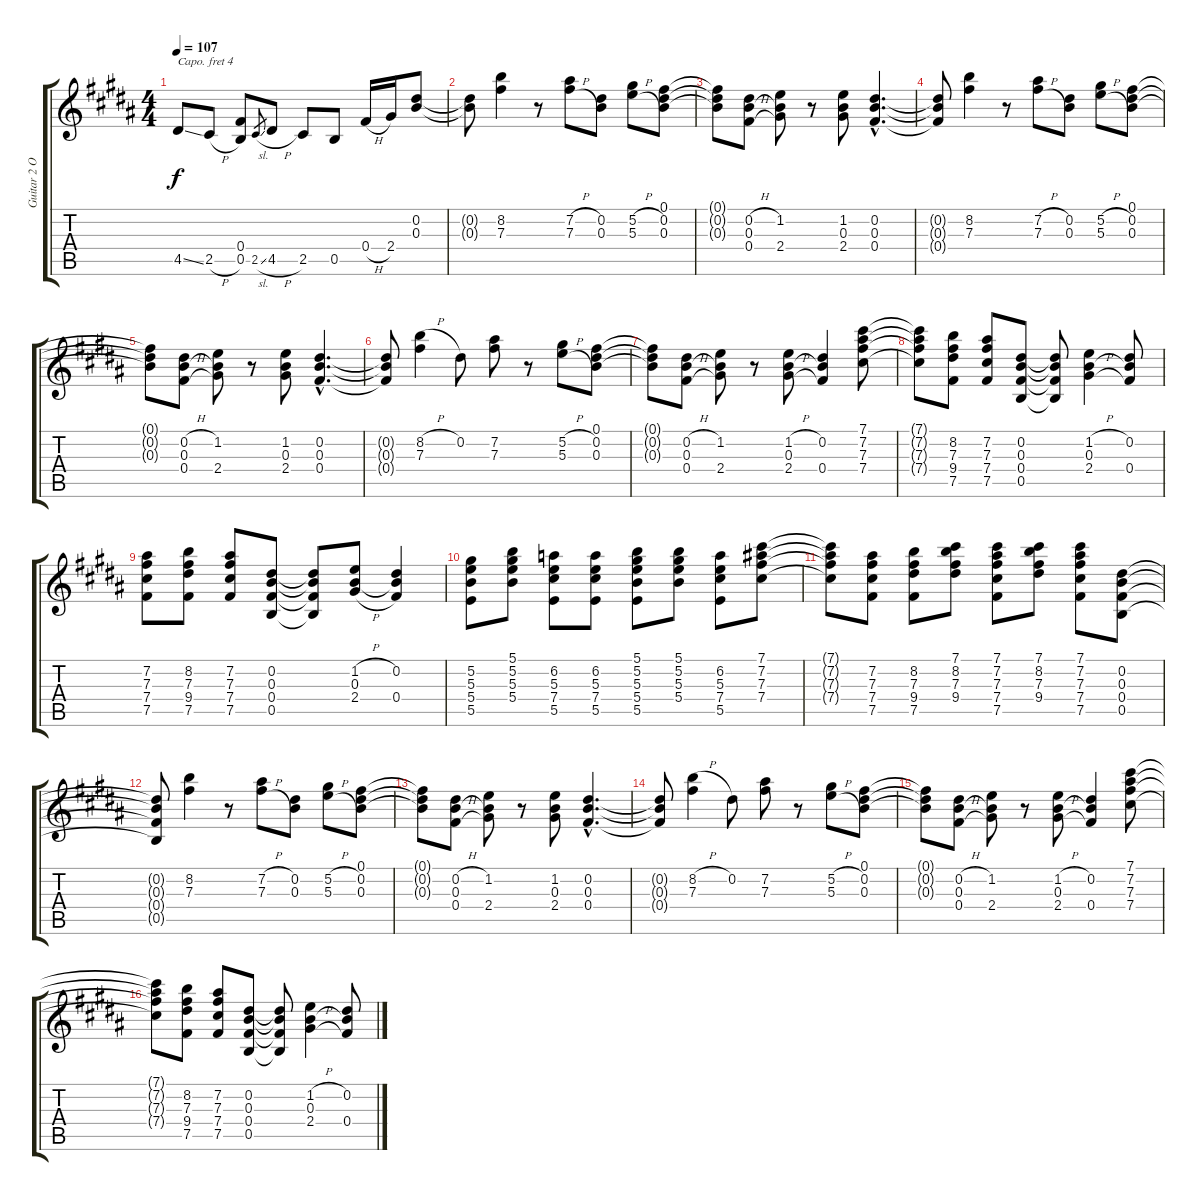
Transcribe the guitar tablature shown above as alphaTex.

\track ("Guitar 2 Open G/Capo4" "Guitar 2 O") {instrument overdrivenguitar}
\staff {score tabs}
\capo 4
\tuning (D4 B3 G3 D3 G2 D2) {hide}
\ts (4 4)
\tempo 107
\clef g2
\ks b
4.5{ss}.8{dy f} 2.5{h}.8 (0.4 0.5).8 2.5{sl}.8{gr} 4.5{h}.8 2.5.8 0.5.8 0.4{h}.16 2.4.16 (0.2 0.3).8 |
(0.2{t} 0.3{t}).8 (8.2 7.3).4 r.8 (7.2{h} 7.3{h}).8 (0.2 0.3).8 (5.2{h} 5.3{h}).8 (0.1 0.2 0.3).8 |
(0.1{t} 0.2{t} 0.3{t}).8 (0.2{h} 0.3 0.4{h}).8 (1.2 0.3{t} 2.4).8 r.8 (1.2 0.3 2.4).8 (0.2{hac} 0.3{hac} 0.4{hac}).4{d} |
(0.2{t} 0.3{t} 0.4{t}).8 (8.2 7.3).4 r.8 (7.2{h} 7.3{h}).8 (0.2 0.3).8 (5.2{h} 5.3{h}).8 (0.1 0.2 0.3).8 |
(0.1{t} 0.2{t} 0.3{t}).8 (0.2{h} 0.3 0.4{h}).8 (1.2 0.3{t} 2.4).8 r.8 (1.2 0.3 2.4).8 (0.2{hac} 0.3{hac} 0.4{hac}).4{d} |
(0.2{t} 0.3{t} 0.4{t}).8 (8.2{h} 7.3).4 0.2.8 (7.2 7.3).8 r.8 (5.2{h} 5.3{h}).8 (0.1 0.2 0.3).8 |
(0.1{t} 0.2{t} 0.3{t}).8 (0.2{h} 0.3 0.4{h}).8 (1.2 0.3{t} 2.4).8 r.8 (1.2{h} 0.3 2.4{h}).8 (0.2 0.3{t} 0.4).4 (7.1 7.2 7.3 7.4).8 |
(7.1{t} 7.2{t} 7.3{t} 7.4{t}).8 (8.2 7.3 9.4 7.5).8 (7.2 7.3 7.4 7.5).8 (0.2 0.3 0.4 0.5).8 (0.2{t} 0.3{t} 0.4{t} 0.5{t}).8 (1.2{h} 0.3 2.4{h}).4 (0.2 0.3{t} 0.4).8 |
(7.2 7.3 7.4 7.5).8 (8.2 7.3 9.4 7.5).8 (7.2 7.3 7.4 7.5).8 (0.2 0.3 0.4 0.5).8 (0.2{t} 0.3{t} 0.4{t} 0.5{t}).8 (1.2{h} 0.3 2.4{h}).8 (0.2 0.3{t} 0.4).4 |
(5.2 5.3 5.4 5.5).8 (5.1 5.2 5.3 5.4).8 (6.2 5.3 7.4 5.5).8 (6.2 5.3 7.4 5.5).8 (5.1 5.2 5.3 5.4 5.5).8 (5.1 5.2 5.3 5.4).8 (6.2 5.3 7.4 5.5).8 (7.1 7.2 7.3 7.4).8 |
(7.1{t} 7.2{t} 7.3{t} 7.4{t}).8 (7.2 7.3 7.4 7.5).8 (8.2 7.3 9.4 7.5).8 (7.1 8.2 7.3 9.4).8 (7.1 7.2 7.3 7.4 7.5).8 (7.1 8.2 7.3 9.4).8 (7.1 7.2 7.3 7.4 7.5).8 (0.2 0.3 0.4 0.5).8 |
(0.2{t} 0.3{t} 0.4{t} 0.5{t}).8 (8.2 7.3).4 r.8 (7.2{h} 7.3{h}).8 (0.2 0.3).8 (5.2{h} 5.3{h}).8 (0.1 0.2 0.3).8 |
(0.1{t} 0.2{t} 0.3{t}).8 (0.2{h} 0.3 0.4{h}).8 (1.2 0.3{t} 2.4).8 r.8 (1.2 0.3 2.4).8 (0.2{hac} 0.3{hac} 0.4{hac}).4{d} |
(0.2{t} 0.3{t} 0.4{t}).8 (8.2{h} 7.3).4 0.2.8 (7.2 7.3).8 r.8 (5.2{h} 5.3{h}).8 (0.1 0.2 0.3).8 |
(0.1{t} 0.2{t} 0.3{t}).8 (0.2{h} 0.3 0.4{h}).8 (1.2 0.3{t} 2.4).8 r.8 (1.2{h} 0.3 2.4{h}).8 (0.2 0.3{t} 0.4).4 (7.1 7.2 7.3 7.4).8 |
(7.1{t} 7.2{t} 7.3{t} 7.4{t}).8 (8.2 7.3 9.4 7.5).8 (7.2 7.3 7.4 7.5).8 (0.2 0.3 0.4 0.5).8 (0.2{t} 0.3{t} 0.4{t} 0.5{t}).8 (1.2{h} 0.3 2.4{h}).4 (0.2 0.3{t} 0.4).8
